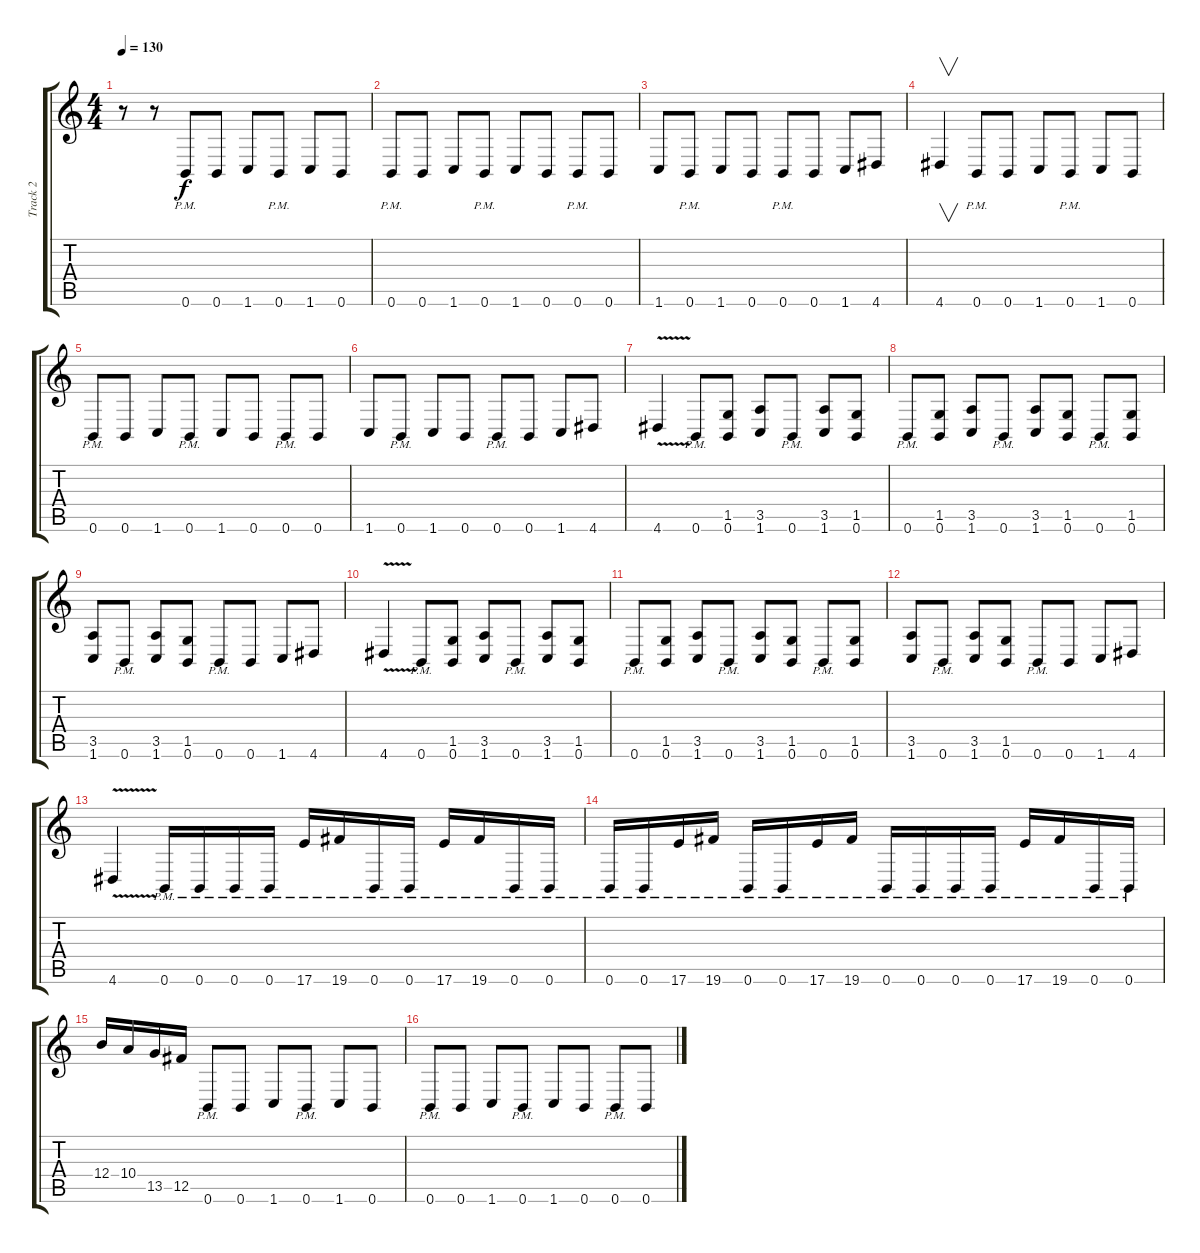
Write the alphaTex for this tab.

\track ("Track 2" "Track 2") {instrument overdrivenguitar}
\staff {score tabs}
\tuning (Db4 Ab3 E3 B2 Gb2 B1) {hide}
\ts (4 4)
\tempo 130
\clef g2
\ks c
r.8{dy f} r.8 0.6{pm}.8{volume 13} 0.6.8 1.6.8 0.6{pm}.8 1.6.8 0.6.8 |
0.6{pm}.8 0.6.8 1.6.8 0.6{pm}.8 1.6.8 0.6.8 0.6{pm}.8 0.6.8 |
1.6.8 0.6{pm}.8 1.6.8 0.6.8 0.6{pm}.8 0.6.8 1.6.8 4.6.8 |
4.6.4{v} 0.6{pm}.8 0.6.8 1.6.8 0.6{pm}.8 1.6.8 0.6.8 |
0.6{pm}.8 0.6.8 1.6.8 0.6{pm}.8 1.6.8 0.6.8 0.6{pm}.8 0.6.8 |
1.6.8 0.6{pm}.8 1.6.8 0.6.8 0.6{pm}.8 0.6.8 1.6.8 4.6.8 |
4.6{v}.4 0.6{pm}.8 (1.5 0.6).8 (3.5 1.6).8 0.6{pm}.8 (3.5 1.6).8 (1.5 0.6).8 |
0.6{pm}.8 (1.5 0.6).8 (3.5 1.6).8 0.6{pm}.8 (3.5 1.6).8 (1.5 0.6).8 0.6{pm}.8 (1.5 0.6).8 |
(3.5 1.6).8 0.6{pm}.8 (3.5 1.6).8 (1.5 0.6).8 0.6{pm}.8 0.6.8 1.6.8 4.6.8 |
4.6{v}.4 0.6{pm}.8 (1.5 0.6).8 (3.5 1.6).8 0.6{pm}.8 (3.5 1.6).8 (1.5 0.6).8 |
0.6{pm}.8 (1.5 0.6).8 (3.5 1.6).8 0.6{pm}.8 (3.5 1.6).8 (1.5 0.6).8 0.6{pm}.8 (1.5 0.6).8 |
(3.5 1.6).8 0.6{pm}.8 (3.5 1.6).8 (1.5 0.6).8 0.6{pm}.8 0.6.8 1.6.8 4.6.8 |
4.6{v}.4 0.6{pm}.16 0.6{pm}.16 0.6{pm}.16 0.6{pm}.16 17.6{pm}.16 19.6{pm}.16 0.6{pm}.16 0.6{pm}.16 17.6{pm}.16 19.6{pm}.16 0.6{pm}.16 0.6{pm}.16 |
0.6{pm}.16 0.6{pm}.16 17.6{pm}.16 19.6{pm}.16 0.6{pm}.16 0.6{pm}.16 17.6{pm}.16 19.6{pm}.16 0.6{pm}.16 0.6{pm}.16 0.6{pm}.16 0.6{pm}.16 17.6{pm}.16 19.6{pm}.16 0.6{pm}.16 0.6{pm}.16 |
12.4.16 10.4.16 13.5.16 12.5.16 0.6{pm}.8 0.6.8 1.6.8 0.6{pm}.8 1.6.8 0.6.8 |
0.6{pm}.8 0.6.8 1.6.8 0.6{pm}.8 1.6.8 0.6.8 0.6{pm}.8 0.6.8
